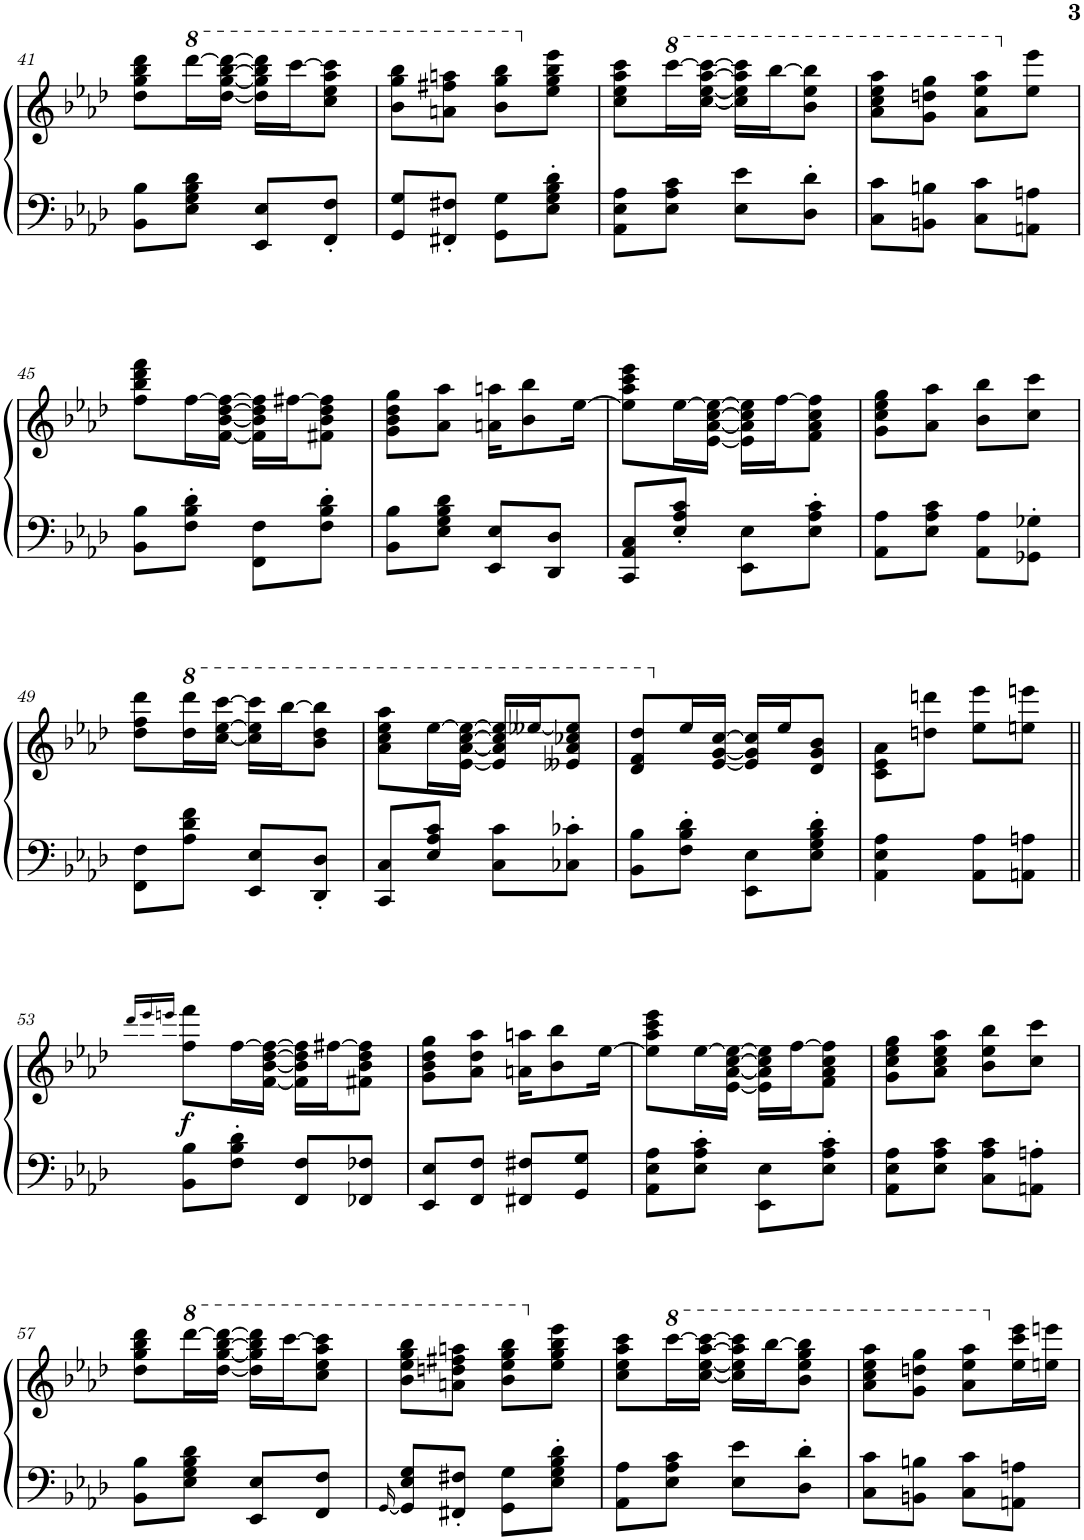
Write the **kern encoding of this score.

**kern	**kern	**dynam
*part1	*part1	*part1
*staff2	*staff1	*staff1/2
*I"Piano	*	*
*I'Pno.	*	*
!!LO:PB:g=z
*clefF4	*clefG2	*
*k[b-e-a-d-]	*k[b-e-a-d-]	*
*M2/4	*M2/4	*
=41	=41	=41
8BB-\ 8B-\L	8dd-\ 8gg\ 8bb-\ 8ddd-\L	.
*	*8va	*
8E-\ 8G\ 8B-\ 8d-\J	[16dddd-\L	.
.	[16ddd-\ [16ggg\ [16bbb-\ 16dddd-\_JJ	.
8EE-/ 8E-/L	16ddd-\] 16ggg\] 16bbb-\] 16dddd-\]LL	.
.	[16cccc\J	.
8FF/' 8F/'J	8ccc\ 8eee-\ 8aaa-\ 8cccc\]J	.
=42	=42	=42
8GG/ 8G/L	8bb-\ 8ggg\ 8bbb-\L	.
8FF#X/' 8F#X/'J	8aan\ 8fff#X\ 8aaan\J	.
8GG\ 8G\L	8bb-\ 8ggg\ 8bbb-\L	.
*	*X8va	*
8E-\' 8G\' 8B-\' 8d-\'J	8ee-\ 8gg\ 8bb-\ 8eee-\J	.
=43	=43	=43
8AA-\ 8E-\ 8A-\L	8cc\ 8ee-\ 8aa-\ 8ccc\L	.
*	*8va	*
8E-\ 8A-\ 8c\J	[16cccc\L	.
.	[16ccc\ [16eee-\ [16aaa-\ 16cccc\_JJ	.
8E-\ 8e-\L	16ccc\] 16eee-\] 16aaa-\] 16cccc\]LL	.
.	[16bbb-\J	.
8D-\' 8d-\'J	8bb-\ 8eee-\ 8bbb-\]J	.
=44	=44	=44
8C\ 8c\L	8aa-\ 8ccc\ 8eee-\ 8aaa-\L	.
8BBn\ 8Bn\J	8gg\ 8dddn\ 8ggg\J	.
8C\ 8c\L	8aa-\ 8eee-\ 8aaa-\L	.
*	*X8va	*
8AAn\ 8An\J	8ee-\ 8eee-\J	.
!!LO:LB:g=z
=45	=45	=45
8BB-\ 8B-\L	8ff\ 8bb-\ 8ddd-\ 8fff\L	.
8F\' 8B-\' 8d-\'J	[16ff\L	.
.	[16f\ [16b-\ [16dd-\ 16ff\_JJ	.
8FF\ 8F\L	16f\] 16b-\] 16dd-\] 16ff\]LL	.
.	[16ff#X\J	.
8F\' 8B-\' 8d-\'J	8f#X\ 8b-\ 8dd-\ 8ff#\]J	.
=46	=46	=46
8BB-\ 8B-\L	8g\ 8b-\ 8dd-\ 8gg\L	.
8E-\ 8G\ 8B-\ 8d-\J	8a-\ 8aa-\J	.
8EE-/ 8E-/L	16an\ 16aan\KL	.
.	8b-\ 8bb-\	.
8DD-/ 8D-/J	.	.
.	[16ee-\Jk	.
=47	=47	=47
8CC/ 8AA-/ 8C/L	8ee-\] 8aa-\ 8ccc\ 8eee-\L	.
8E-/' 8A-/' 8c/'J	[16ee-\L	.
.	[16e-\ [16a-\ [16cc\ 16ee-\_JJ	.
8EE-\ 8E-\L	16e-\] 16a-\] 16cc\] 16ee-\]LL	.
.	[16ff\J	.
8E-\' 8A-\' 8c\'J	8f\ 8a-\ 8cc\ 8ff\]J	.
=48	=48	=48
8AA-\ 8A-\L	8g\ 8cc\ 8ee-\ 8gg\L	.
8E-\ 8A-\ 8c\J	8a-\ 8aa-\J	.
8AA-\ 8A-\L	8b-\ 8bb-\L	.
8GG-X\' 8G-X\'J	8cc\ 8ccc\J	.
!!LO:LB:g=z
=49	=49	=49
8FF\ 8F\L	8dd-\ 8ff\ 8ddd-\L	.
*	*8va	*
8A-\ 8d-\ 8f\J	16ddd-\ 16dddd-\L	.
.	[16ccc\ [16eee-\ [16cccc\JJ	.
8EE-/ 8E-/L	16ccc\] 16eee-\] 16cccc\]LL	.
.	[16bbb-\J	.
8DD-/' 8D-/'J	8bb-\ 8ddd-\ 8bbb-\]J	.
=50	=50	=50
8CC/ 8C/L	8aa-\ 8ccc\ 8eee-\ 8aaa-\L	.
8E-/ 8A-/ 8c/J	[16eee-\L	.
.	[16ee-\ [16aa-\ [16ccc\ 16eee-\_JJ	.
8C\ 8c\L	16ee-/] 16aa-/] 16ccc/] 16eee-/]LL	.
.	[16eee--X/J	.
8C-X\' 8c-X\'J	8ee--X/ 8aa-/ 8ccc-X/ 8eee--/]J	.
=51	=51	=51
8BB-\ 8B-\L	8dd-/ 8ff/ 8ddd-/L	.
*	*X8va	*
8F\' 8B-\' 8d-\'J	16ee-/L	.
.	[16e-/ [16g/ [16cc/JJ	.
8EE-\ 8E-\L	16e-/] 16g/] 16cc/]LL	.
.	16ee-/J	.
8E-\' 8G\' 8B-\' 8d-\'J	8d-/ 8g/ 8b-/J	.
=52	=52	=52
4AA-\ 4E-\ 4A-\	8c\ 8e-\ 8a-\L	.
.	8ddn\ 8dddn\J	.
8AA-\ 8A-\L	8ee-\ 8eee-\L	.
8AAn\ 8An\J	8een\ 8eeen\J	.
!!LO:LB:g=z
=53||	=53||	=53||
.	16qddd-/LL	.
.	16qeee-/	.
.	16qeeen/JJ	.
!	!	!LO:DY:b
8BB-\ 8B-\L	8ff\ 8fff\L	f
8F\' 8B-\' 8d-\'J	[16ff\L	.
.	[16f\ [16b-\ [16dd-\ 16ff\_JJ	.
8FF/ 8F/L	16f\] 16b-\] 16dd-\] 16ff\]LL	.
.	[16ff#X\J	.
8FF-X/ 8F-X/J	8f#X\ 8b-\ 8dd-\ 8ff#\]J	.
=54	=54	=54
8EE-/ 8E-/L	8g\ 8b-\ 8dd-\ 8gg\L	.
8FF/ 8F/J	8a-\ 8dd-\ 8aa-\J	.
8FF#X/ 8F#X/L	16an\ 16aan\KL	.
.	8b-\ 8bb-\	.
8GG/ 8G/J	.	.
.	[16ee-\Jk	.
=55	=55	=55
8AA-\ 8E-\ 8A-\L	8ee-\] 8aa-\ 8ccc\ 8eee-\L	.
8E-\' 8A-\' 8c\'J	[16ee-\L	.
.	[16e-\ [16a-\ [16cc\ 16ee-\_JJ	.
8EE-\ 8E-\L	16e-\] 16a-\] 16cc\] 16ee-\]LL	.
.	[16ff\J	.
8E-\' 8A-\' 8c\'J	8f\ 8a-\ 8cc\ 8ff\]J	.
=56	=56	=56
8AA-\ 8E-\ 8A-\L	8g\ 8cc\ 8ee-\ 8gg\L	.
8E-\ 8A-\ 8c\J	8a-\ 8cc\ 8ee-\ 8aa-\J	.
8C\ 8A-\ 8c\L	8b-\ 8ee-\ 8bb-\L	.
8AAn\' 8An\'J	8cc\ 8ccc\J	.
!!LO:LB:g=z
=57	=57	=57
8BB-\ 8B-\L	8dd-\ 8gg\ 8bb-\ 8ddd-\L	.
*	*8va	*
8E-\ 8G\ 8B-\ 8d-\J	[16dddd-\L	.
.	[16ddd-\ [16ggg\ [16bbb-\ 16dddd-\_JJ	.
8EE-/ 8E-/L	16ddd-\] 16ggg\] 16bbb-\] 16dddd-\]LL	.
.	[16cccc\J	.
8FF/ 8F/J	8ccc\ 8eee-\ 8aaa-\ 8cccc\]J	.
=58	=58	=58
[16qGG/	.	.
8GG/] 8E-/ 8G/L	8bb-\ 8eee-\ 8ggg\ 8bbb-\L	.
8FF#X/' 8F#X/'J	8aan\ 8dddn\ 8fff#X\ 8aaan\J	.
8GG\ 8G\L	8bb-\ 8eee-\ 8ggg\ 8bbb-\L	.
*	*X8va	*
8E-\' 8G\' 8B-\' 8d-\'J	8ee-\ 8gg\ 8bb-\ 8eee-\J	.
=59	=59	=59
8AA-\ 8A-\L	8cc\ 8ee-\ 8aa-\ 8ccc\L	.
*	*8va	*
8E-\ 8A-\ 8c\J	[16cccc\L	.
.	[16ccc\ [16eee-\ [16aaa-\ 16cccc\_JJ	.
8E-\ 8e-\L	16ccc\] 16eee-\] 16aaa-\] 16cccc\]LL	.
.	[16bbb-\J	.
8D-\' 8d-\'J	8bb-\ 8eee-\ 8ggg\ 8bbb-\]J	.
=60	=60	=60
8C\ 8c\L	8aa-\ 8ccc\ 8eee-\ 8aaa-\L	.
8BBn\ 8Bn\J	8gg\ 8dddn\ 8ggg\J	.
8C\ 8c\L	8aa-\ 8eee-\ 8aaa-\L	.
*	*X8va	*
8AAn\ 8An\J	16ee-\ 16ccc\ 16eee-\L	.
.	16een\ 16eeen\JJ	.
=	=	=
*-	*-	*-
